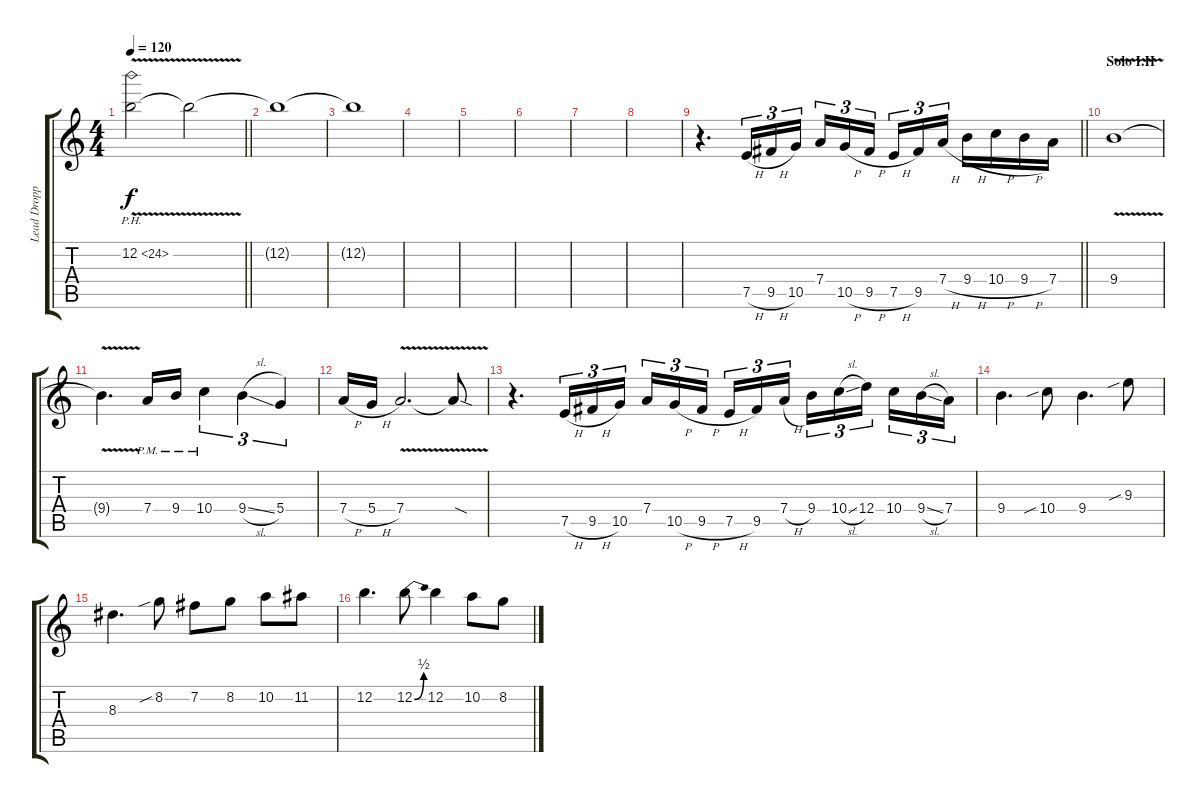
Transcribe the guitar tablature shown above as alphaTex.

\track ("Lead Dropped D " "Lead Dropp") {instrument distortionguitar}
\staff {score tabs}
\tuning (E4 B3 G3 D3 A2 D2) {hide}
\ts (4 4)
\tempo 120
\clef g2
\barLineRight lightlight
\ks c
12.2{ph 12 v}.2{dy f} 12.2{t}.2{volume 0} |
\section ("" "")
12.2{t}.1 |
12.2{t}.1 |
|
|
|
|
|
\barLineRight lightlight
r.4{d volume 16} 7.5{h}.16{tu (3 2)} 9.5{h}.16{tu (3 2)} 10.5.16{tu (3 2)} 7.4.16{tu (3 2)} 10.5{h}.16{tu (3 2)} 9.5{h}.16{tu (3 2) beam splitsecondary} 7.5{h}.16{tu (3 2)} 9.5.16{tu (3 2)} 7.4{h}.16{tu (3 2)} 9.4{h}.16 10.4{h}.16 9.4{h}.16 7.4.16 |
\section ("" "Solo I.II")
9.4{v}.1 |
9.4{t}.4{d} 7.4{pm}.16 9.4{pm}.16 10.4{pm}.4{tu (3 2)} 9.4{sl}.4{tu (3 2)} 5.4.4{tu (3 2)} |
7.4{h}.16 5.4{h}.16 7.4{v}.2{d} 7.4{sod t}.8 |
r.4{d} 7.5{h}.16{tu (3 2)} 9.5{h}.16{tu (3 2)} 10.5.16{tu (3 2)} 7.4.16{tu (3 2)} 10.5{h}.16{tu (3 2)} 9.5{h}.16{tu (3 2) beam splitsecondary} 7.5{h}.16{tu (3 2)} 9.5.16{tu (3 2)} 7.4{h}.16{tu (3 2)} 9.4.16{tu (3 2)} 10.4{sl}.16{tu (3 2)} 12.4.16{tu (3 2) beam splitsecondary} 10.4.16{tu (3 2)} 9.4{sl}.16{tu (3 2)} 7.4.16{tu (3 2)} |
9.4.4{d} 10.4{sib}.8 9.4.4{d} 9.3{sib}.8 |
8.3.4{d} 8.2{sib}.8 7.2.8 8.2.8 10.2.8 11.2.8 |
12.2.4{d} 12.2{be (bend 0 0 60 2)}.8 12.2.4 10.2.8 8.2.8
